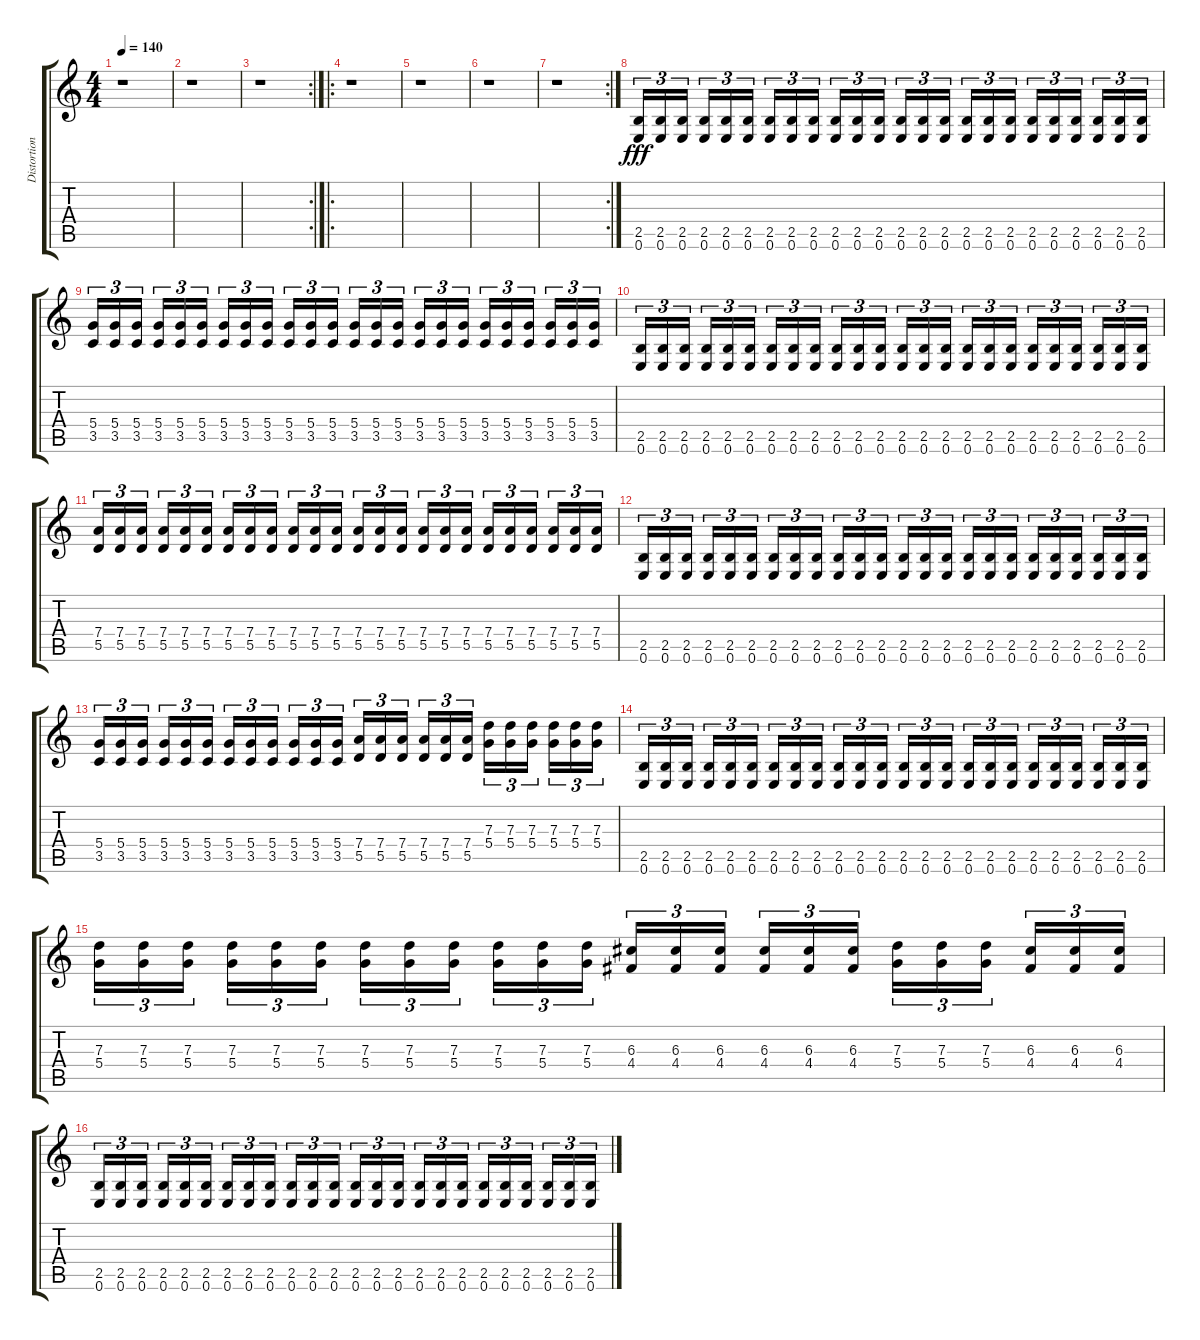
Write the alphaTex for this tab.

\track ("Distortion guitar 2" "Distortion") {instrument distortionguitar}
\staff {score tabs}
\tuning (E4 B3 G3 D3 A2 E2) {hide}
\ts (4 4)
\tempo 140
\clef g2
\ks c
r.1{dy f} |
r.1 |
\rc 2
r.1 |
\ro
r.1 |
r.1 |
r.1 |
\rc 2
r.1 |
(2.5 0.6).16{tu (3 2) dy fff volume 13} (2.5 0.6).16{tu (3 2)} (2.5 0.6).16{tu (3 2)} (2.5 0.6).16{tu (3 2)} (2.5 0.6).16{tu (3 2)} (2.5 0.6).16{tu (3 2)} (2.5 0.6).16{tu (3 2)} (2.5 0.6).16{tu (3 2)} (2.5 0.6).16{tu (3 2)} (2.5 0.6).16{tu (3 2)} (2.5 0.6).16{tu (3 2)} (2.5 0.6).16{tu (3 2)} (2.5 0.6).16{tu (3 2)} (2.5 0.6).16{tu (3 2)} (2.5 0.6).16{tu (3 2)} (2.5 0.6).16{tu (3 2)} (2.5 0.6).16{tu (3 2)} (2.5 0.6).16{tu (3 2)} (2.5 0.6).16{tu (3 2)} (2.5 0.6).16{tu (3 2)} (2.5 0.6).16{tu (3 2)} (2.5 0.6).16{tu (3 2)} (2.5 0.6).16{tu (3 2)} (2.5 0.6).16{tu (3 2)} |
(5.4 3.5).16{tu (3 2)} (5.4 3.5).16{tu (3 2)} (5.4 3.5).16{tu (3 2)} (5.4 3.5).16{tu (3 2)} (5.4 3.5).16{tu (3 2)} (5.4 3.5).16{tu (3 2)} (5.4 3.5).16{tu (3 2)} (5.4 3.5).16{tu (3 2)} (5.4 3.5).16{tu (3 2)} (5.4 3.5).16{tu (3 2)} (5.4 3.5).16{tu (3 2)} (5.4 3.5).16{tu (3 2)} (5.4 3.5).16{tu (3 2)} (5.4 3.5).16{tu (3 2)} (5.4 3.5).16{tu (3 2)} (5.4 3.5).16{tu (3 2)} (5.4 3.5).16{tu (3 2)} (5.4 3.5).16{tu (3 2)} (5.4 3.5).16{tu (3 2)} (5.4 3.5).16{tu (3 2)} (5.4 3.5).16{tu (3 2)} (5.4 3.5).16{tu (3 2)} (5.4 3.5).16{tu (3 2)} (5.4 3.5).16{tu (3 2)} |
(2.5 0.6).16{tu (3 2)} (2.5 0.6).16{tu (3 2)} (2.5 0.6).16{tu (3 2)} (2.5 0.6).16{tu (3 2)} (2.5 0.6).16{tu (3 2)} (2.5 0.6).16{tu (3 2)} (2.5 0.6).16{tu (3 2)} (2.5 0.6).16{tu (3 2)} (2.5 0.6).16{tu (3 2)} (2.5 0.6).16{tu (3 2)} (2.5 0.6).16{tu (3 2)} (2.5 0.6).16{tu (3 2)} (2.5 0.6).16{tu (3 2)} (2.5 0.6).16{tu (3 2)} (2.5 0.6).16{tu (3 2)} (2.5 0.6).16{tu (3 2)} (2.5 0.6).16{tu (3 2)} (2.5 0.6).16{tu (3 2)} (2.5 0.6).16{tu (3 2)} (2.5 0.6).16{tu (3 2)} (2.5 0.6).16{tu (3 2)} (2.5 0.6).16{tu (3 2)} (2.5 0.6).16{tu (3 2)} (2.5 0.6).16{tu (3 2)} |
(7.4 5.5).16{tu (3 2)} (7.4 5.5).16{tu (3 2)} (7.4 5.5).16{tu (3 2)} (7.4 5.5).16{tu (3 2)} (7.4 5.5).16{tu (3 2)} (7.4 5.5).16{tu (3 2)} (7.4 5.5).16{tu (3 2)} (7.4 5.5).16{tu (3 2)} (7.4 5.5).16{tu (3 2)} (7.4 5.5).16{tu (3 2)} (7.4 5.5).16{tu (3 2)} (7.4 5.5).16{tu (3 2)} (7.4 5.5).16{tu (3 2)} (7.4 5.5).16{tu (3 2)} (7.4 5.5).16{tu (3 2)} (7.4 5.5).16{tu (3 2)} (7.4 5.5).16{tu (3 2)} (7.4 5.5).16{tu (3 2)} (7.4 5.5).16{tu (3 2)} (7.4 5.5).16{tu (3 2)} (7.4 5.5).16{tu (3 2)} (7.4 5.5).16{tu (3 2)} (7.4 5.5).16{tu (3 2)} (7.4 5.5).16{tu (3 2)} |
(2.5 0.6).16{tu (3 2)} (2.5 0.6).16{tu (3 2)} (2.5 0.6).16{tu (3 2)} (2.5 0.6).16{tu (3 2)} (2.5 0.6).16{tu (3 2)} (2.5 0.6).16{tu (3 2)} (2.5 0.6).16{tu (3 2)} (2.5 0.6).16{tu (3 2)} (2.5 0.6).16{tu (3 2)} (2.5 0.6).16{tu (3 2)} (2.5 0.6).16{tu (3 2)} (2.5 0.6).16{tu (3 2)} (2.5 0.6).16{tu (3 2)} (2.5 0.6).16{tu (3 2)} (2.5 0.6).16{tu (3 2)} (2.5 0.6).16{tu (3 2)} (2.5 0.6).16{tu (3 2)} (2.5 0.6).16{tu (3 2)} (2.5 0.6).16{tu (3 2)} (2.5 0.6).16{tu (3 2)} (2.5 0.6).16{tu (3 2)} (2.5 0.6).16{tu (3 2)} (2.5 0.6).16{tu (3 2)} (2.5 0.6).16{tu (3 2)} |
(5.4 3.5).16{tu (3 2)} (5.4 3.5).16{tu (3 2)} (5.4 3.5).16{tu (3 2)} (5.4 3.5).16{tu (3 2)} (5.4 3.5).16{tu (3 2)} (5.4 3.5).16{tu (3 2)} (5.4 3.5).16{tu (3 2)} (5.4 3.5).16{tu (3 2)} (5.4 3.5).16{tu (3 2)} (5.4 3.5).16{tu (3 2)} (5.4 3.5).16{tu (3 2)} (5.4 3.5).16{tu (3 2)} (7.4 5.5).16{tu (3 2)} (7.4 5.5).16{tu (3 2)} (7.4 5.5).16{tu (3 2)} (7.4 5.5).16{tu (3 2)} (7.4 5.5).16{tu (3 2)} (7.4 5.5).16{tu (3 2)} (7.3 5.4).16{tu (3 2)} (7.3 5.4).16{tu (3 2)} (7.3 5.4).16{tu (3 2)} (7.3 5.4).16{tu (3 2)} (7.3 5.4).16{tu (3 2)} (7.3 5.4).16{tu (3 2)} |
(2.5 0.6).16{tu (3 2)} (2.5 0.6).16{tu (3 2)} (2.5 0.6).16{tu (3 2)} (2.5 0.6).16{tu (3 2)} (2.5 0.6).16{tu (3 2)} (2.5 0.6).16{tu (3 2)} (2.5 0.6).16{tu (3 2)} (2.5 0.6).16{tu (3 2)} (2.5 0.6).16{tu (3 2)} (2.5 0.6).16{tu (3 2)} (2.5 0.6).16{tu (3 2)} (2.5 0.6).16{tu (3 2)} (2.5 0.6).16{tu (3 2)} (2.5 0.6).16{tu (3 2)} (2.5 0.6).16{tu (3 2)} (2.5 0.6).16{tu (3 2)} (2.5 0.6).16{tu (3 2)} (2.5 0.6).16{tu (3 2)} (2.5 0.6).16{tu (3 2)} (2.5 0.6).16{tu (3 2)} (2.5 0.6).16{tu (3 2)} (2.5 0.6).16{tu (3 2)} (2.5 0.6).16{tu (3 2)} (2.5 0.6).16{tu (3 2)} |
(7.3 5.4).16{tu (3 2)} (7.3 5.4).16{tu (3 2)} (7.3 5.4).16{tu (3 2)} (7.3 5.4).16{tu (3 2)} (7.3 5.4).16{tu (3 2)} (7.3 5.4).16{tu (3 2)} (7.3 5.4).16{tu (3 2)} (7.3 5.4).16{tu (3 2)} (7.3 5.4).16{tu (3 2)} (7.3 5.4).16{tu (3 2)} (7.3 5.4).16{tu (3 2)} (7.3 5.4).16{tu (3 2)} (6.3 4.4).16{tu (3 2)} (6.3 4.4).16{tu (3 2)} (6.3 4.4).16{tu (3 2)} (6.3 4.4).16{tu (3 2)} (6.3 4.4).16{tu (3 2)} (6.3 4.4).16{tu (3 2)} (7.3 5.4).16{tu (3 2)} (7.3 5.4).16{tu (3 2)} (7.3 5.4).16{tu (3 2)} (6.3 4.4).16{tu (3 2)} (6.3 4.4).16{tu (3 2)} (6.3 4.4).16{tu (3 2)} |
(2.5 0.6).16{tu (3 2)} (2.5 0.6).16{tu (3 2)} (2.5 0.6).16{tu (3 2)} (2.5 0.6).16{tu (3 2)} (2.5 0.6).16{tu (3 2)} (2.5 0.6).16{tu (3 2)} (2.5 0.6).16{tu (3 2)} (2.5 0.6).16{tu (3 2)} (2.5 0.6).16{tu (3 2)} (2.5 0.6).16{tu (3 2)} (2.5 0.6).16{tu (3 2)} (2.5 0.6).16{tu (3 2)} (2.5 0.6).16{tu (3 2)} (2.5 0.6).16{tu (3 2)} (2.5 0.6).16{tu (3 2)} (2.5 0.6).16{tu (3 2)} (2.5 0.6).16{tu (3 2)} (2.5 0.6).16{tu (3 2)} (2.5 0.6).16{tu (3 2)} (2.5 0.6).16{tu (3 2)} (2.5 0.6).16{tu (3 2)} (2.5 0.6).16{tu (3 2)} (2.5 0.6).16{tu (3 2)} (2.5 0.6).16{tu (3 2)}
